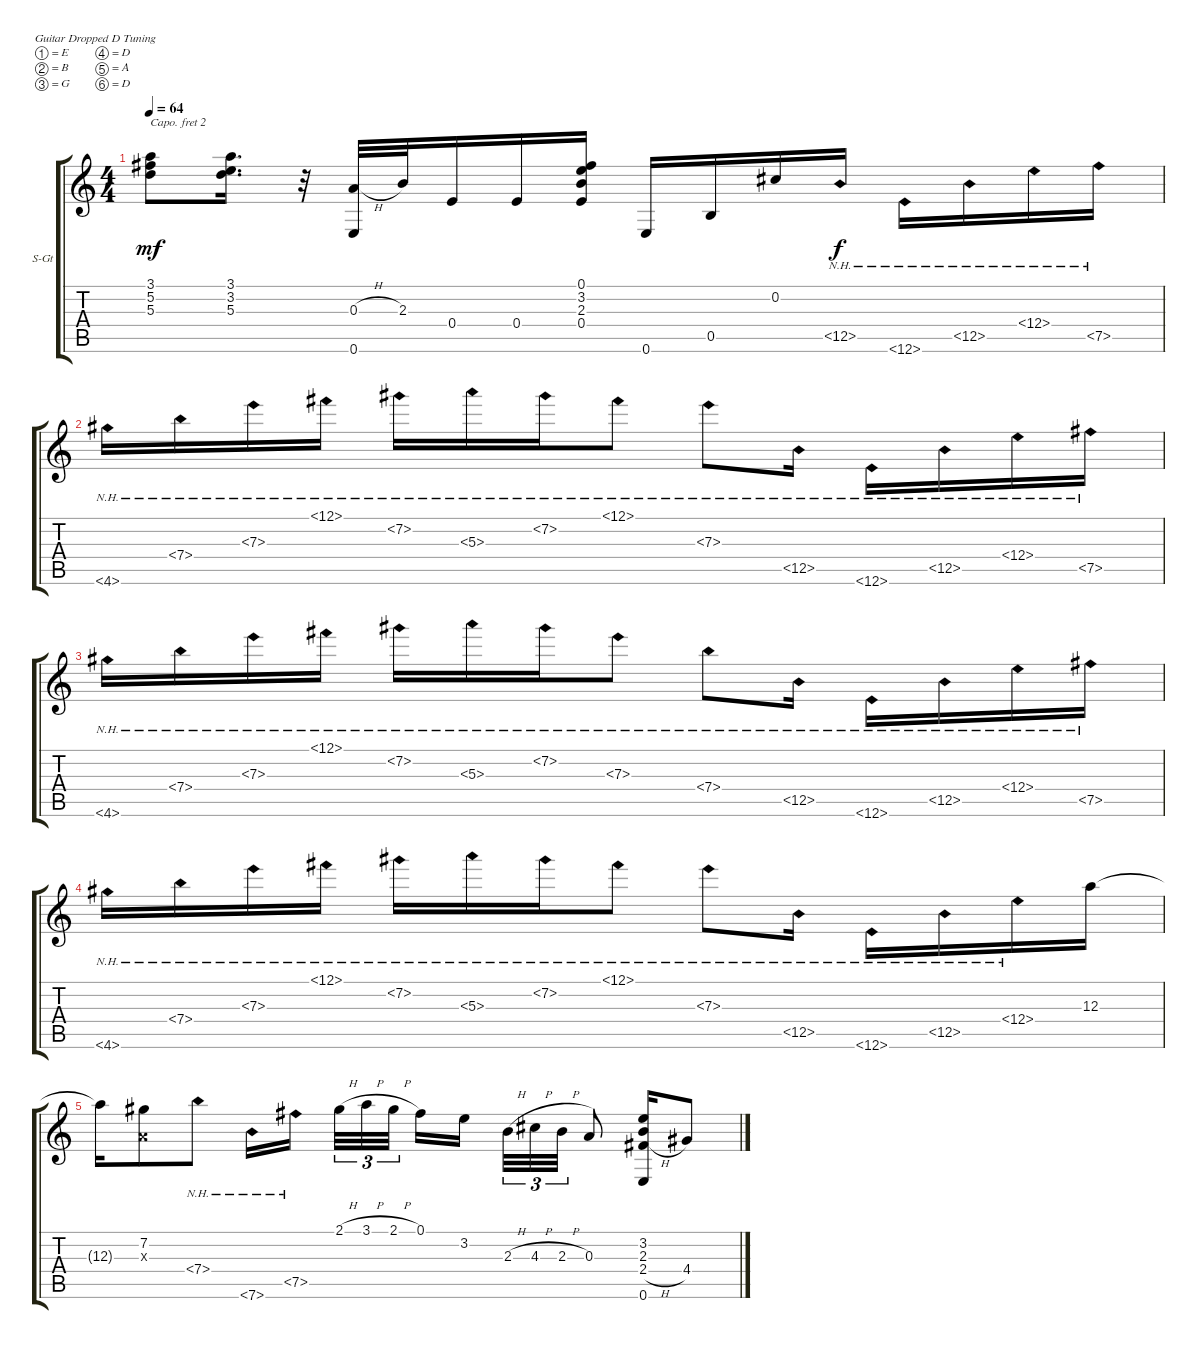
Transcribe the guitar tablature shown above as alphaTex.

\defaultSystemsLayout 4
\bracketExtendMode groupsimilarinstruments
\firstSystemTrackNameOrientation horizontal
\otherSystemsTrackNameOrientation horizontal
\track ("Steel Guitar" "S-Gt") {instrument acousticguitarsteel}
\staff {score tabs}
\capo 2
\tuning (E4 B3 G3 D3 A2 D2)
\ts (4 4)
\tempo 64
\clef g2
\ks c
(5.3 5.2 3.1).8{dy mf} (5.3 3.2 3.1).16{d} r.32 (0.6 0.3{h}).32 2.3.32 0.4.16 0.4.16 (0.1 3.2 2.3 0.4).16 0.6.16 0.5.16 0.2.16 12.5{nh}.16{dy f} 12.6{nh}.16 12.5{nh}.16 12.4{nh}.16 7.5{nh}.16 |
4.6{nh}.16 7.4{nh}.16 7.3{nh}.16 12.1{nh}.16 7.2{nh}.16 5.3{nh}.16 7.2{nh}.16 12.1{nh}.8 7.3{nh}.8 12.5{nh}.16 12.6{nh}.16 12.5{nh}.16 12.4{nh}.16 7.5{nh}.16 |
4.6{nh}.16 7.4{nh}.16 7.3{nh}.16 12.1{nh}.16 7.2{nh}.16 5.3{nh}.16 7.2{nh}.16 7.3{nh}.8 7.4{nh}.8 12.5{nh}.16 12.6{nh}.16 12.5{nh}.16 12.4{nh}.16 7.5{nh}.16 |
4.6{nh}.16 7.4{nh}.16 7.3{nh}.16 12.1{nh}.16 7.2{nh}.16 5.3{nh}.16 7.2{nh}.16 12.1{nh}.8 7.3{nh}.8 12.5{nh}.16 12.6{nh}.16 12.5{nh}.16 12.4{nh}.16 12.3.16 |
12.3{t}.16 (7.2 0.3{x}).8 7.4{nh}.8 7.6{nh}.16 7.5{nh}.16 2.1{h}.32{tu (3 2)} 3.1{h}.32{tu (3 2)} 2.1{h}.32{tu (3 2)} 0.1.16 3.2.16 2.3{h}.32{tu (3 2)} 4.3{h}.32{tu (3 2)} 2.3{h}.32{tu (3 2)} 0.3.8 (3.2 2.3 2.4{h} 0.6).16 4.4.8
